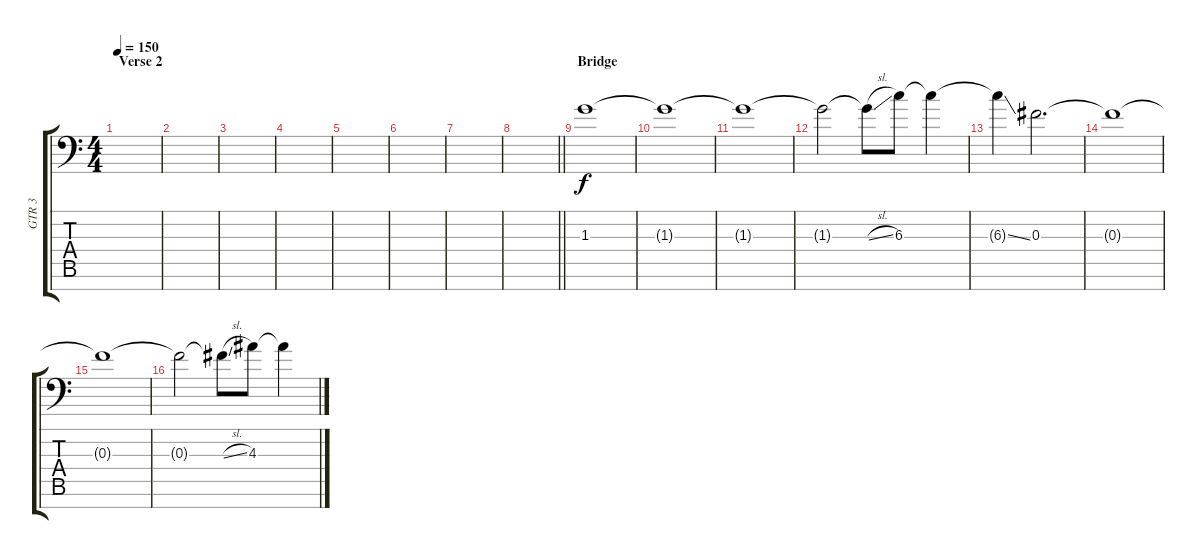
\track ("GTR 3" "GTR 3") {instrument distortionguitar}
\staff {score tabs}
\tuning (Eb4 Bb3 Gb3 Db3 Ab2 Eb2 Bb1) {hide}
\ts (4 4)
\section ("" "Verse 2")
\tempo 150
\clef f4
\ks c
|
|
|
|
|
|
|
\barLineRight lightlight
|
\section ("" "Bridge")
1.3.1 |
1.3{t}.1 |
1.3{t}.1 |
1.3{t}.2 1.3{sl t}.8 6.3.8 6.3{t}.4 |
6.3{ss t}.4 0.3.2{d} |
0.3{t}.1 |
0.3{t}.1 |
0.3{t}.2 0.3{sl t}.8 4.3.8 4.3{t}.4
